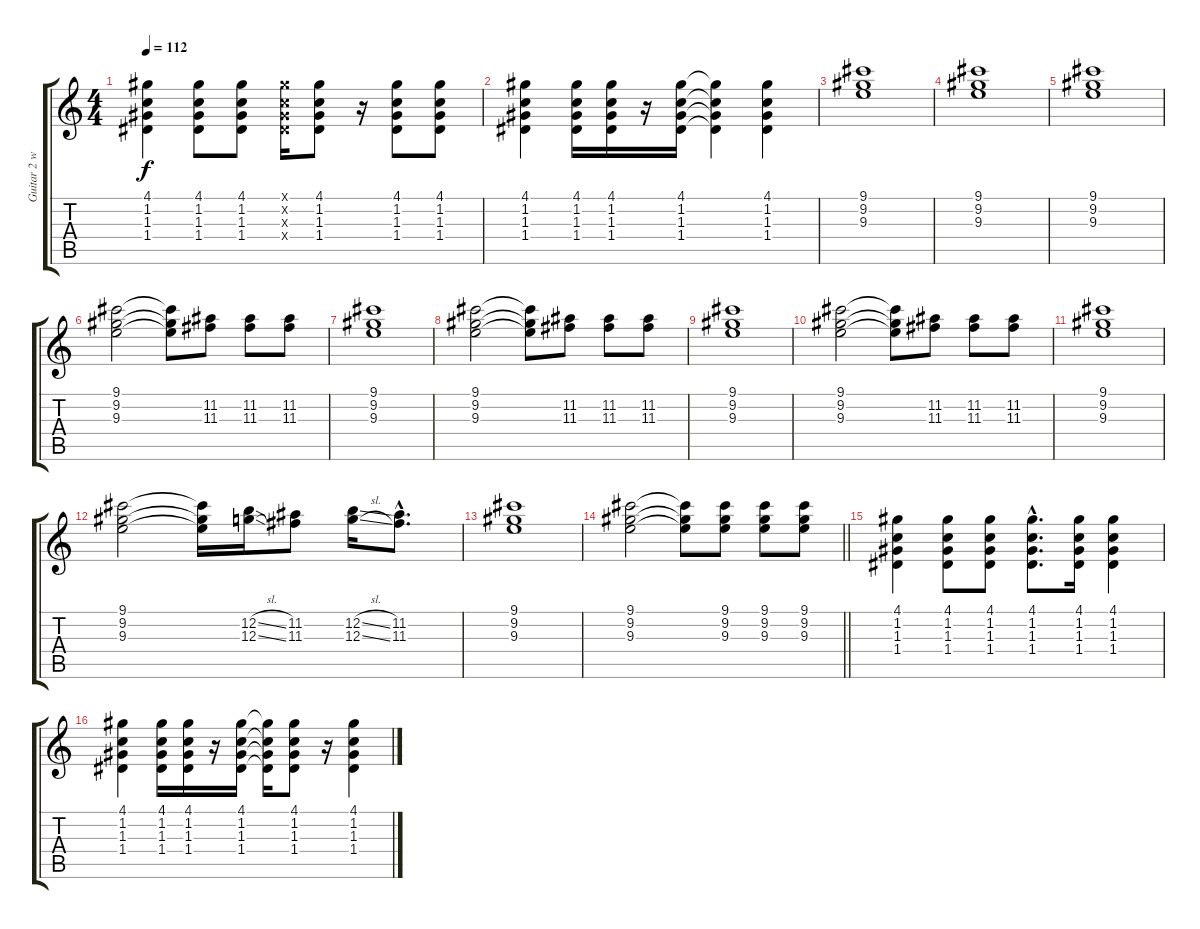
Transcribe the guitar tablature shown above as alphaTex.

\track ("Guitar 2 w/Wah Wah" "Guitar 2 w") {instrument distortionguitar}
\staff {score tabs}
\tuning (E4 B3 G3 D3 A2 E2) {hide}
\ts (4 4)
\tempo 112
\clef g2
\ks c
(4.1 1.2 1.3 1.4).4{dy f} (4.1 1.2 1.3 1.4).8 (4.1 1.2 1.3 1.4).8 (4.1{x} 1.2{x} 1.3{x} 1.4{x}).16 (4.1 1.2 1.3 1.4).8 r.16 (4.1 1.2 1.3 1.4).8 (4.1 1.2 1.3 1.4).8 |
(4.1 1.2 1.3 1.4).4 (4.1 1.2 1.3 1.4).16 (4.1 1.2 1.3 1.4).16 r.16 (4.1 1.2 1.3 1.4).16 (4.1{t} 1.2{t} 1.3{t} 1.4{t}).4 (4.1 1.2 1.3 1.4).4 |
(9.1 9.2 9.3).1 |
(9.1 9.2 9.3).1 |
(9.1 9.2 9.3).1 |
(9.1 9.2 9.3).2 (9.1{t} 9.2{t} 9.3{t}).8 (11.2 11.3).8 (11.2 11.3).8 (11.2 11.3).8 |
(9.1 9.2 9.3).1 |
(9.1 9.2 9.3).2 (9.1{t} 9.2{t} 9.3{t}).8 (11.2 11.3).8 (11.2 11.3).8 (11.2 11.3).8 |
(9.1 9.2 9.3).1 |
(9.1 9.2 9.3).2 (9.1{t} 9.2{t} 9.3{t}).8 (11.2 11.3).8 (11.2 11.3).8 (11.2 11.3).8 |
(9.1 9.2 9.3).1 |
(9.1 9.2 9.3).2 (9.1{t} 9.2{t} 9.3{t}).16 (12.2{sl} 12.3{sl}).16 (11.2 11.3).8 (12.2{sl} 12.3{sl}).16 (11.2{hac} 11.3{hac}).8{d} |
(9.1 9.2 9.3).1 |
\barLineRight lightlight
(9.1 9.2 9.3).2 (9.1{t} 9.2{t} 9.3{t}).8 (9.1 9.2 9.3).8 (9.1 9.2 9.3).8 (9.1 9.2 9.3).8 |
(4.1 1.2 1.3 1.4).4 (4.1 1.2 1.3 1.4).8 (4.1 1.2 1.3 1.4).8 (4.1{hac} 1.2{hac} 1.3{hac} 1.4{hac}).8{d} (4.1 1.2 1.3 1.4).16 (4.1 1.2 1.3 1.4).4 |
(4.1 1.2 1.3 1.4).4 (4.1 1.2 1.3 1.4).16 (4.1 1.2 1.3 1.4).16 r.16 (4.1 1.2 1.3 1.4).16 (4.1{t} 1.2{t} 1.3{t} 1.4{t}).16 (4.1 1.2 1.3 1.4).8 r.16 (4.1 1.2 1.3 1.4).4
